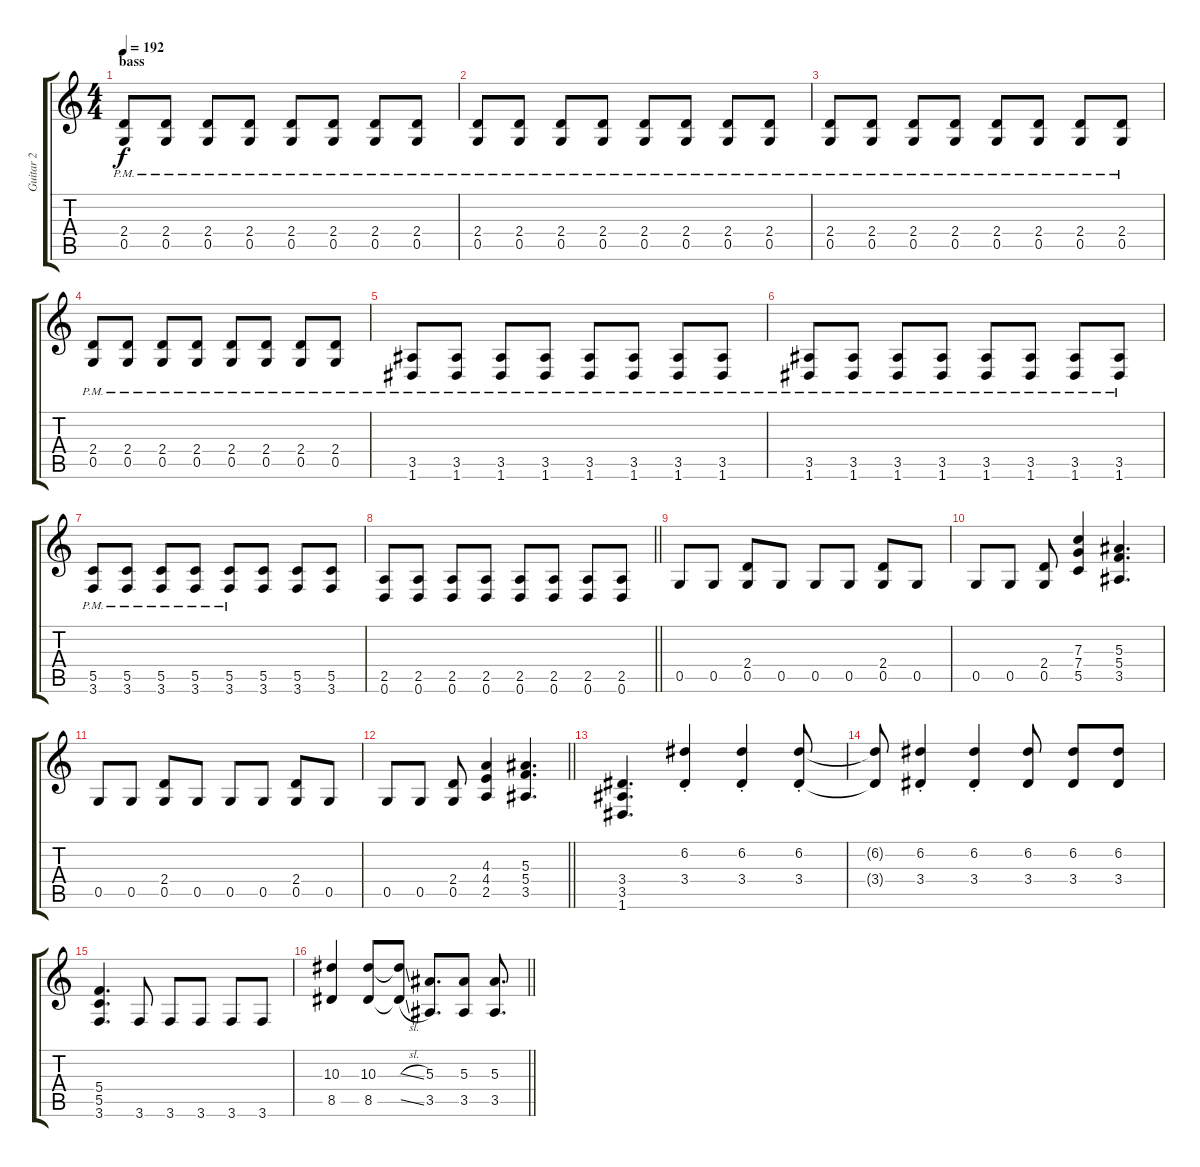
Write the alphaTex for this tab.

\track ("Guitar 2" "Guitar 2") {instrument distortionguitar}
\staff {score tabs}
\tuning (D4 A3 F3 C3 G2 D2) {hide}
\ts (4 4)
\section ("" "bass")
\tempo 192
\clef g2
\ks c
(2.4{pm} 0.5{pm}).8{dy f volume 13} (2.4{pm} 0.5{pm}).8 (2.4{pm} 0.5{pm}).8 (2.4{pm} 0.5{pm}).8 (2.4{pm} 0.5{pm}).8 (2.4{pm} 0.5{pm}).8 (2.4{pm} 0.5{pm}).8 (2.4{pm} 0.5{pm}).8 |
(2.4{pm} 0.5{pm}).8 (2.4{pm} 0.5{pm}).8 (2.4{pm} 0.5{pm}).8 (2.4{pm} 0.5{pm}).8 (2.4{pm} 0.5{pm}).8 (2.4{pm} 0.5{pm}).8 (2.4{pm} 0.5{pm}).8 (2.4{pm} 0.5{pm}).8 |
(2.4{pm} 0.5{pm}).8 (2.4{pm} 0.5{pm}).8 (2.4{pm} 0.5{pm}).8 (2.4{pm} 0.5{pm}).8 (2.4{pm} 0.5{pm}).8 (2.4{pm} 0.5{pm}).8 (2.4{pm} 0.5{pm}).8 (2.4{pm} 0.5{pm}).8 |
(2.4{pm} 0.5{pm}).8 (2.4{pm} 0.5{pm}).8 (2.4{pm} 0.5{pm}).8 (2.4{pm} 0.5{pm}).8 (2.4{pm} 0.5{pm}).8 (2.4{pm} 0.5{pm}).8 (2.4{pm} 0.5{pm}).8 (2.4{pm} 0.5{pm}).8 |
(3.5{pm} 1.6{pm}).8 (3.5{pm} 1.6{pm}).8 (3.5{pm} 1.6{pm}).8 (3.5{pm} 1.6{pm}).8 (3.5{pm} 1.6{pm}).8 (3.5{pm} 1.6{pm}).8 (3.5{pm} 1.6{pm}).8 (3.5{pm} 1.6{pm}).8 |
(3.5{pm} 1.6{pm}).8 (3.5{pm} 1.6{pm}).8 (3.5{pm} 1.6{pm}).8 (3.5{pm} 1.6{pm}).8 (3.5{pm} 1.6{pm}).8 (3.5{pm} 1.6{pm}).8 (3.5{pm} 1.6{pm}).8 (3.5{pm} 1.6{pm}).8 |
(5.5{pm} 3.6{pm}).8 (5.5{pm} 3.6{pm}).8 (5.5{pm} 3.6{pm}).8 (5.5{pm} 3.6{pm}).8 (5.5{pm} 3.6{pm}).8 (5.5 3.6).8 (5.5 3.6).8 (5.5 3.6).8 |
\barLineRight lightlight
(2.5 0.6).8 (2.5 0.6).8 (2.5 0.6).8 (2.5 0.6).8 (2.5 0.6).8 (2.5 0.6).8 (2.5 0.6).8 (2.5 0.6).8 |
\section ("" "")
0.5.8{volume 13} 0.5.8 (2.4 0.5).8 0.5.8 0.5.8 0.5.8 (2.4 0.5).8 0.5.8 |
0.5.8 0.5.8 (2.4 0.5).8 (7.3 7.4 5.5).4 (5.3 5.4 3.5).4{d} |
0.5.8 0.5.8 (2.4 0.5).8 0.5.8 0.5.8 0.5.8 (2.4 0.5).8 0.5.8 |
\barLineRight lightlight
0.5.8 0.5.8 (2.4 0.5).8 (4.3 4.4 2.5).4 (5.3 5.4 3.5).4{d} |
(3.4 3.5 1.6).4{d} (6.2{st} 3.4{st}).4 (6.2{st} 3.4{st}).4 (6.2{st} 3.4{st}).8 |
(6.2{t} 3.4{t}).8 (6.2{st} 3.4{st}).4 (6.2{st} 3.4{st}).4 (6.2 3.4).8 (6.2 3.4).8 (6.2 3.4).8 |
(5.4 5.5 3.6).4{d} 3.6.8 3.6.8 3.6.8 3.6.8 3.6.8 |
\barLineRight lightlight
(10.3 8.5).4 (10.3 8.5).8 (10.3{sl t} 8.5{sl t}).8 (5.3 3.5).8{d} (5.3 3.5).8 (5.3 3.5).8{d}
